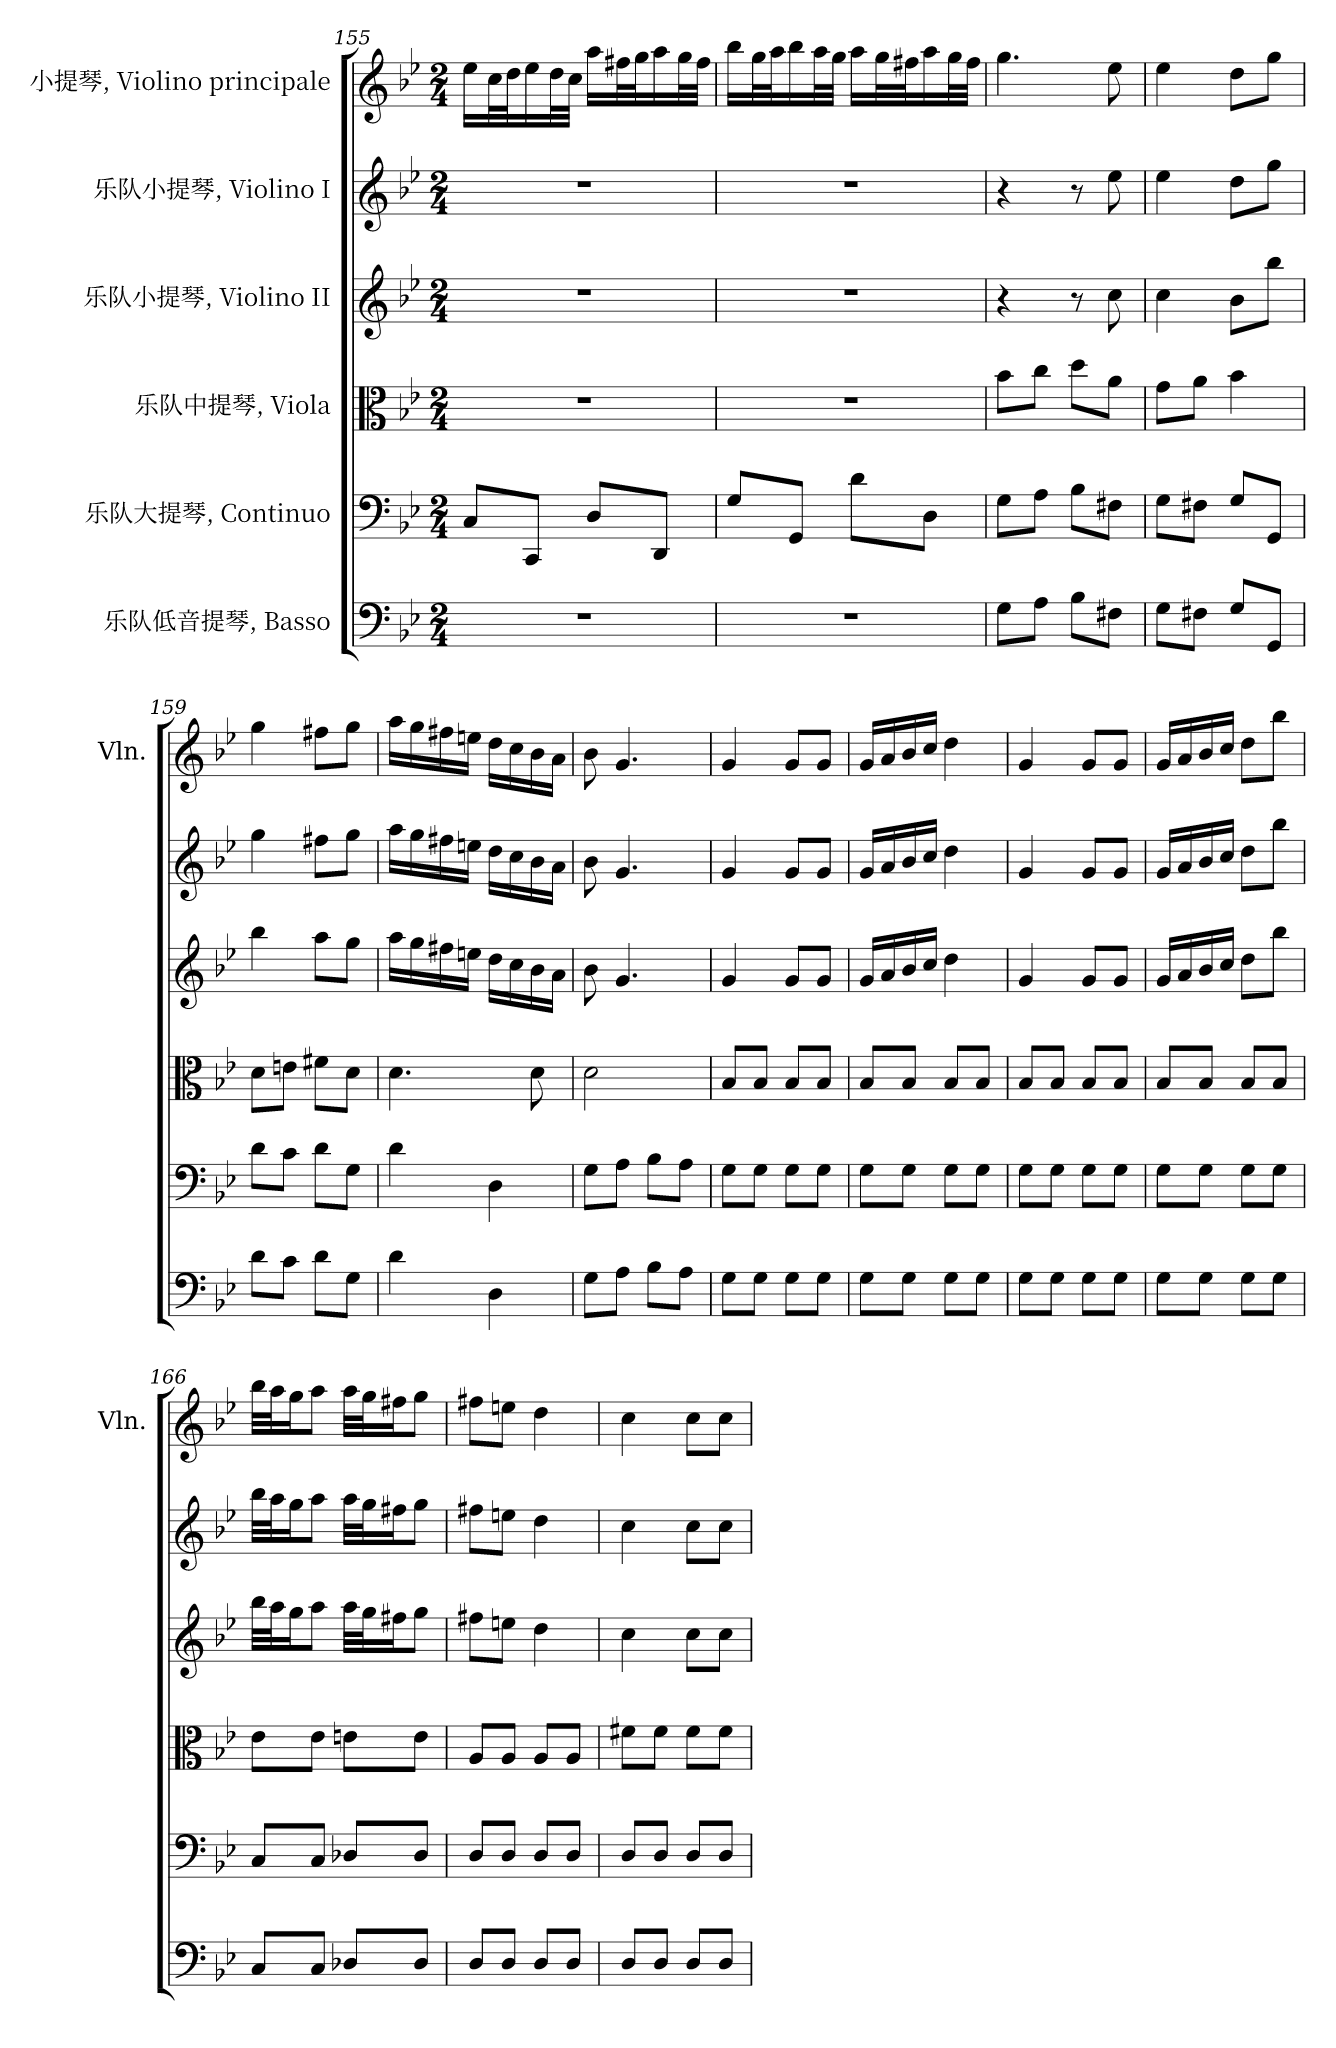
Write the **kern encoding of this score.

**kern	**kern	**kern	**kern	**kern	**kern
*part6	*part5	*part4	*part3	*part2	*part1
*staff6	*staff5	*staff4	*staff3	*staff2	*staff1
*I"乐队低音提琴, Basso	*I"乐队大提琴, Continuo	*I"乐队中提琴, Viola	*I"乐队小提琴, Violino II	*I"乐队小提琴, Violino I	*I"小提琴, Violino principale
*	*	*	*	*	*I'Vln.
*clefF4	*clefF4	*clefC3	*clefG2	*clefG2	*clefG2
*ITrd7c12	*	*	*	*	*
*k[b-e-]	*k[b-e-]	*k[b-e-]	*k[b-e-]	*k[b-e-]	*k[b-e-]
*M2/4	*M2/4	*M2/4	*M2/4	*M2/4	*M2/4
=155	=155	=155	=155	=155	=155
2r	8C/L	2r	2r	2r	16ee-\LL
.	.	.	.	.	32cc\L
.	.	.	.	.	32dd\J
.	8CC/J	.	.	.	16ee-\
.	.	.	.	.	32dd\L
.	.	.	.	.	32cc\JJJ
.	8D/L	.	.	.	16aa\LL
.	.	.	.	.	32ff#X\L
.	.	.	.	.	32gg\J
.	8DD/J	.	.	.	16aa\
.	.	.	.	.	32gg\L
.	.	.	.	.	32ff#\JJJ
!!LO:PB:g=z
=156	=156	=156	=156	=156	=156
2r	8G/L	2r	2r	2r	16bb-\LL
.	.	.	.	.	32gg\L
.	.	.	.	.	32aa\J
.	8GG/J	.	.	.	16bb-\
.	.	.	.	.	32aa\L
.	.	.	.	.	32gg\JJJ
.	8d\L	.	.	.	16aa\LL
.	.	.	.	.	32gg\L
.	.	.	.	.	32ff#X\J
.	8D\J	.	.	.	16aa\
.	.	.	.	.	32gg\L
.	.	.	.	.	32ff#\JJJ
=157	=157	=157	=157	=157	=157
8GG\L	8G\L	8b-\L	4r	4r	4.gg\
8AA\J	8A\J	8cc\J	.	.	.
8BB-\L	8B-\L	8dd\L	8r	8r	.
8FF#X\J	8F#X\J	8a\J	8cc\	8ee-\	8ee-\
=158	=158	=158	=158	=158	=158
8GG\L	8G\L	8g\L	4cc\	4ee-\	4ee-\
8FF#X\J	8F#X\J	8a\J	.	.	.
8GG/L	8G/L	4b-\	8b-\L	8dd\L	8dd\L
8GGG/J	8GG/J	.	8bb-\J	8gg\J	8gg\J
=159	=159	=159	=159	=159	=159
8D\L	8d\L	8d\L	4bb-\	4gg\	4gg\
8C\J	8c\J	8en\J	.	.	.
8D\L	8d\L	8f#X\L	8aa\L	8ff#X\L	8ff#X\L
8GG\J	8G\J	8d\J	8gg\J	8gg\J	8gg\J
=160	=160	=160	=160	=160	=160
4D\	4d\	4.d\	16aa\LL	16aa\LL	16aa\LL
.	.	.	16gg\	16gg\	16gg\
.	.	.	16ff#X\	16ff#X\	16ff#X\
.	.	.	16een\JJ	16een\JJ	16een\JJ
4DD\	4D\	.	16dd\LL	16dd\LL	16dd\LL
.	.	.	16cc\	16cc\	16cc\
.	.	8d\	16b-\	16b-\	16b-\
.	.	.	16a\JJ	16a\JJ	16a\JJ
!!LO:LB:g=z
=161	=161	=161	=161	=161	=161
8GG\L	8G\L	2d\	8b-\	8b-\	8b-\
8AA\J	8A\J	.	4.g/	4.g/	4.g/
8BB-\L	8B-\L	.	.	.	.
8AA\J	8A\J	.	.	.	.
=162	=162	=162	=162	=162	=162
8GG\L	8G\L	8B-/L	4g/	4g/	4g/
8GG\J	8G\J	8B-/J	.	.	.
8GG\L	8G\L	8B-/L	8g/L	8g/L	8g/L
8GG\J	8G\J	8B-/J	8g/J	8g/J	8g/J
=163	=163	=163	=163	=163	=163
8GG\L	8G\L	8B-/L	16g/LL	16g/LL	16g/LL
.	.	.	16a/	16a/	16a/
8GG\J	8G\J	8B-/J	16b-/	16b-/	16b-/
.	.	.	16cc/JJ	16cc/JJ	16cc/JJ
8GG\L	8G\L	8B-/L	4dd\	4dd\	4dd\
8GG\J	8G\J	8B-/J	.	.	.
=164	=164	=164	=164	=164	=164
8GG\L	8G\L	8B-/L	4g/	4g/	4g/
8GG\J	8G\J	8B-/J	.	.	.
8GG\L	8G\L	8B-/L	8g/L	8g/L	8g/L
8GG\J	8G\J	8B-/J	8g/J	8g/J	8g/J
=165	=165	=165	=165	=165	=165
8GG\L	8G\L	8B-/L	16g/LL	16g/LL	16g/LL
.	.	.	16a/	16a/	16a/
8GG\J	8G\J	8B-/J	16b-/	16b-/	16b-/
.	.	.	16cc/JJ	16cc/JJ	16cc/JJ
8GG\L	8G\L	8B-/L	8dd\L	8dd\L	8dd\L
8GG\J	8G\J	8B-/J	8bb-\J	8bb-\J	8bb-\J
=166	=166	=166	=166	=166	=166
8CC/L	8C/L	8e-\L	32bb-\LLL	32bb-\LLL	32bb-\LLL
.	.	.	32aa\J	32aa\J	32aa\J
.	.	.	16gg\J	16gg\J	16gg\J
8CC/J	8C/J	8e-\J	8aa\J	8aa\J	8aa\J
8DD-X/L	8D-X/L	8en\L	32aa\LLL	32aa\LLL	32aa\LLL
.	.	.	32gg\J	32gg\J	32gg\J
.	.	.	16ff#X\J	16ff#X\J	16ff#X\J
8DD-/J	8D-/J	8e\J	8gg\J	8gg\J	8gg\J
!!LO:PB:g=z
=167	=167	=167	=167	=167	=167
8DD/L	8D/L	8A/L	8ff#X\L	8ff#X\L	8ff#X\L
8DD/J	8D/J	8A/J	8een\J	8een\J	8een\J
8DD/L	8D/L	8A/L	4dd\	4dd\	4dd\
8DD/J	8D/J	8A/J	.	.	.
=168	=168	=168	=168	=168	=168
8DD/L	8D/L	8f#X\L	4cc\	4cc\	4cc\
8DD/J	8D/J	8f#\J	.	.	.
8DD/L	8D/L	8f#\L	8cc\L	8cc\L	8cc\L
8DD/J	8D/J	8f#\J	8cc\J	8cc\J	8cc\J
=	=	=	=	=	=
*-	*-	*-	*-	*-	*-
